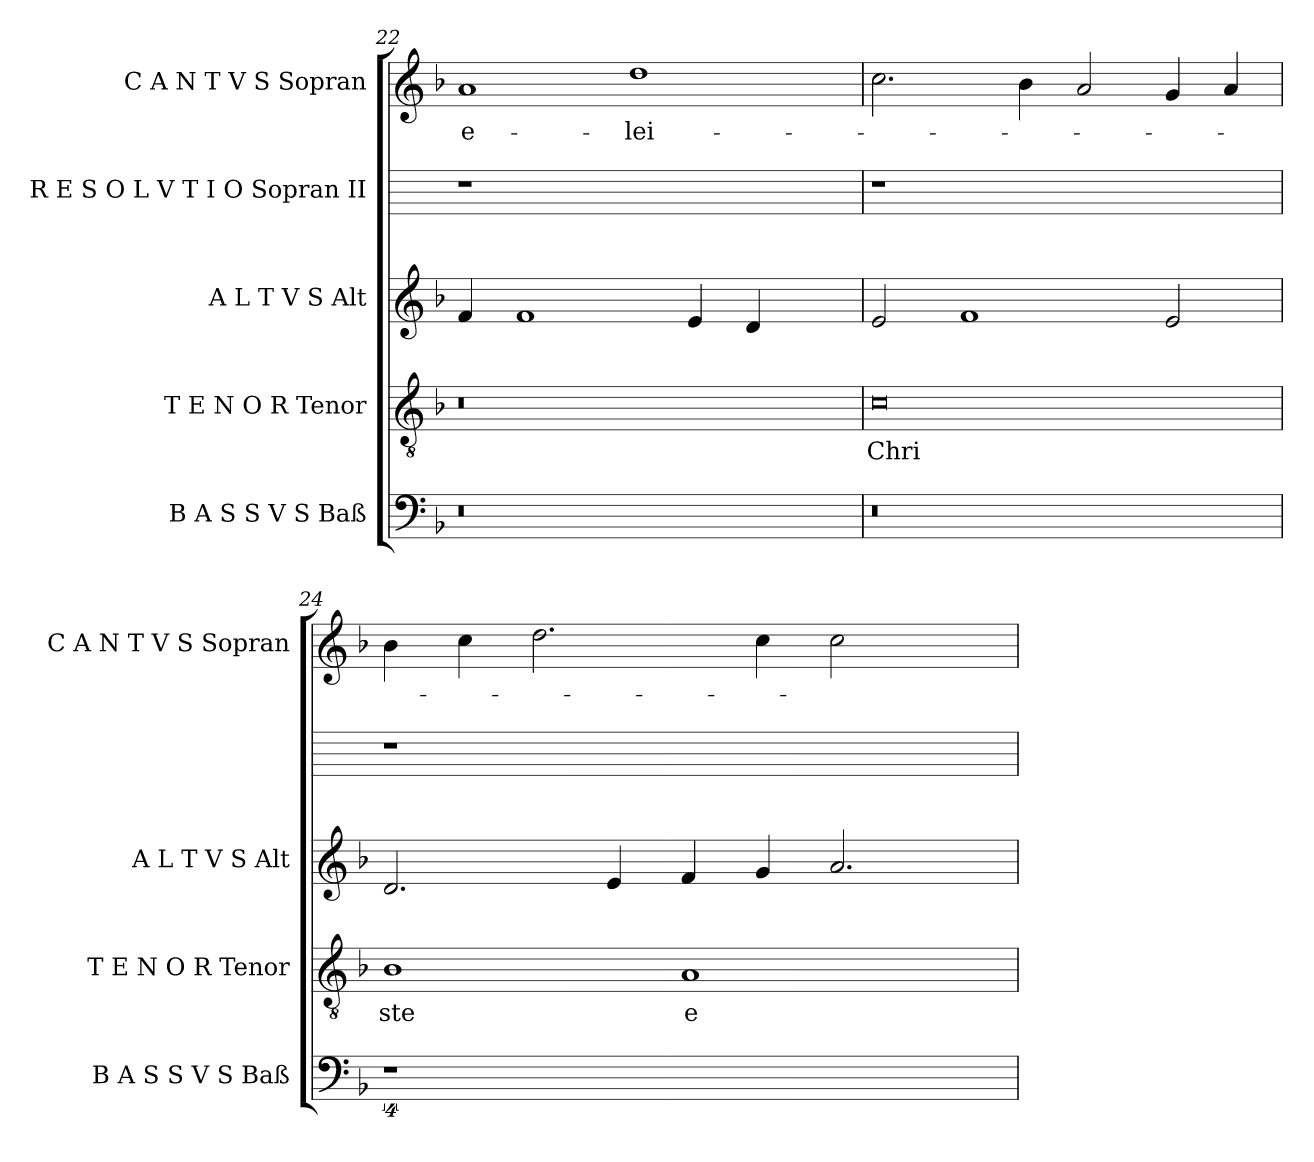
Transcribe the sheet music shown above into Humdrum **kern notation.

**kern	**kern	**text	**kern	**kern	**kern	**text
*part5	*part4	*part4	*part3	*part2	*part1	*part1
*staff5	*staff4	*staff4	*staff3	*staff2	*staff1	*staff1
*I"B A S S V S  Baß	*I"T E N O R  Tenor	*	*I"A L T V S  Alt	*I"R E S O L V T I O  Sopran II	*I"C A N T V S  Sopran	*
*I'B A S S V S  Baß	*I'T E N O R  Tenor	*	*I'A L T V S  Alt	*	*I'C A N T V S  Sopran	*
*clefF4	*clefGv2	*	*clefG2	*	*clefG2	*
*k[b-]	*k[b-]	*	*k[b-]	*	*k[b-]	*
*F:	*F:	*	*F:	*	*F:	*
=22	=22	=22	=22	=22	=22	=22
!	!	!	!	!	!	!LO:LY:b:cj
0r	0r	.	4f/	1r	1a	e-
.	.	.	1f	.	.	.
!	!	!	!	!	!	!LO:LY:b:cj
.	.	.	.	1ryy	1dd	-lei-
.	.	.	4e/	.	.	.
.	.	.	4d/	.	.	.
.	.	.	4ryy	.	.	.
=23	=23	=23	=23	=23	=23	=23
!	!	!LO:LY:b:cj	!	!	!	!
0r	0c	Chri	2e/	1r	2.cc\	.
.	.	.	1f	.	.	.
.	.	.	.	.	4b-\	.
.	.	.	.	1ryy	2a/	.
.	.	.	2e/	.	4g/	.
.	.	.	.	.	4a/	.
=24	=24	=24	=24	=24	=24	=24
!	!	!LO:LY:b:cj	!	!	!	!
4%9r	1B-	ste	2.d/	1r	4b-\	.
.	.	.	.	.	4cc\	.
.	.	.	.	.	2.dd\	.
.	.	.	4e/	.	.	.
!	!	!LO:LY:b:cj	!	!	!	!
.	1A	e	4f/	1ryy	.	.
.	.	.	4g/	.	4cc\	.
.	.	.	2.a/	.	2cc\	.
.	4ryy	.	.	4ryy	4ryy	.
=	=	=	=	=	=	=
*-	*-	*-	*-	*-	*-	*-
